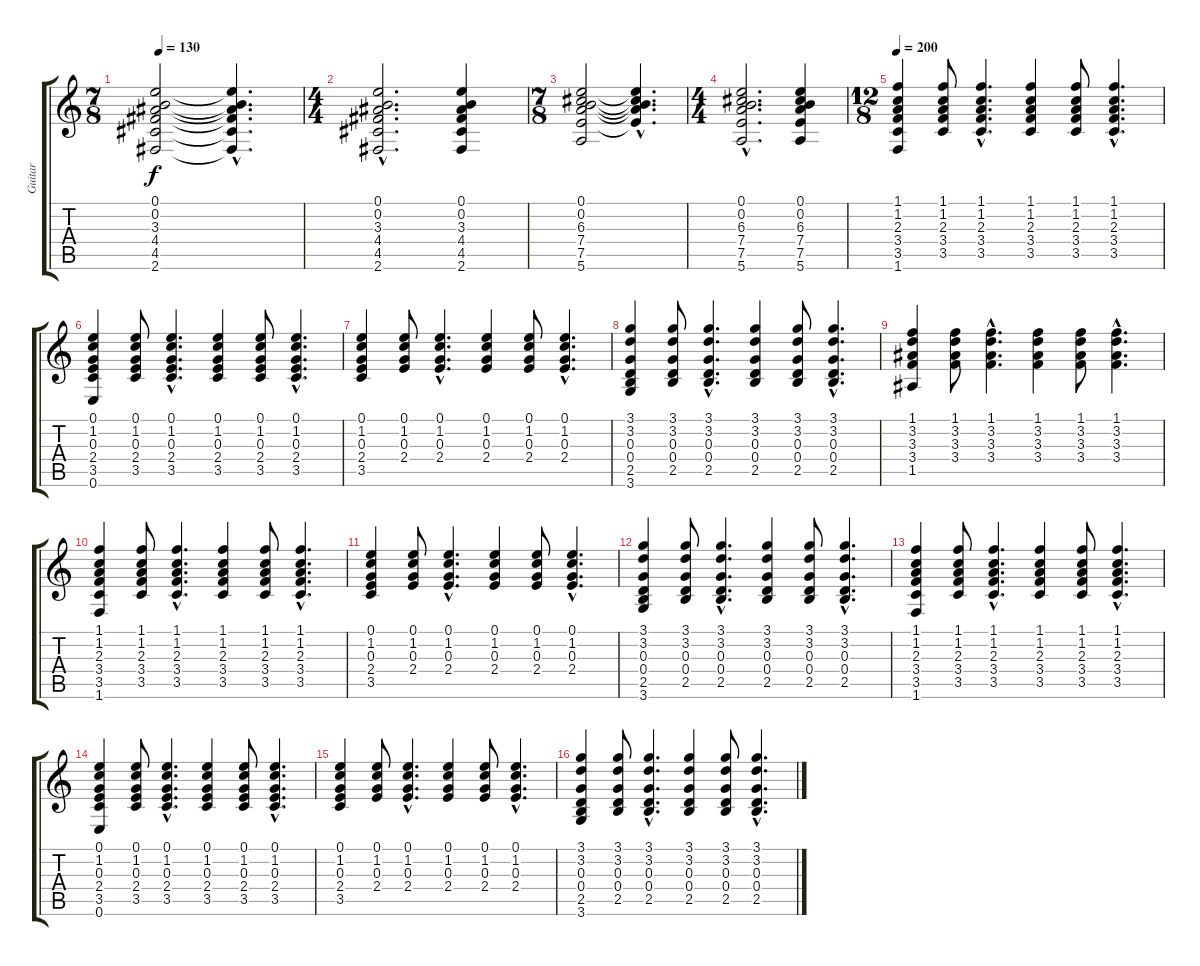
\track ("Guitar" "Guitar") {instrument overdrivenguitar}
\staff {score tabs}
\tuning (E4 B3 G3 D3 A2 E2) {hide}
\ts (7 8)
\tempo 130
\clef g2
\ks c
(0.1 0.2 3.3 4.4 4.5 2.6).2{dy f} (0.1{hac t} 0.2{hac t} 3.3{hac t} 4.4{hac t} 4.5{hac t} 2.6{hac t}).4{d} |
\ts (4 4)
(0.1{hac} 0.2{hac} 3.3{hac} 4.4{hac} 4.5{hac} 2.6{hac}).2{d} (0.1 0.2 3.3 4.4 4.5 2.6).4 |
\ts (7 8)
(0.1 0.2 6.3 7.4 7.5 5.6).2 (0.1{hac t} 0.2{hac t} 6.3{hac t} 7.4{hac t} 7.5{hac t}).4{d} |
\ts (4 4)
(0.1{hac} 0.2{hac} 6.3{hac} 7.4{hac} 7.5{hac} 5.6{hac}).2{d} (0.1 0.2 6.3 7.4 7.5 5.6).4 |
\ts (12 8)
\tempo 200
(1.1 1.2 2.3 3.4 3.5 1.6).4 (1.1 1.2 2.3 3.4 3.5).8 (1.1{hac} 1.2{hac} 2.3{hac} 3.4{hac} 3.5{hac}).4{d} (1.1 1.2 2.3 3.4 3.5).4 (1.1 1.2 2.3 3.4 3.5).8 (1.1{hac} 1.2{hac} 2.3{hac} 3.4{hac} 3.5{hac}).4{d} |
(0.1 1.2 0.3 2.4 3.5 0.6).4 (0.1 1.2 0.3 2.4 3.5).8 (0.1{hac} 1.2{hac} 0.3{hac} 2.4{hac} 3.5{hac}).4{d} (0.1 1.2 0.3 2.4 3.5).4 (0.1 1.2 0.3 2.4 3.5).8 (0.1{hac} 1.2{hac} 0.3{hac} 2.4{hac} 3.5{hac}).4{d} |
(0.1 1.2 0.3 2.4 3.5).4 (0.1 1.2 0.3 2.4).8 (0.1{hac} 1.2{hac} 0.3{hac} 2.4{hac}).4{d} (0.1 1.2 0.3 2.4).4 (0.1 1.2 0.3 2.4).8 (0.1{hac} 1.2{hac} 0.3{hac} 2.4{hac}).4{d} |
(3.1 3.2 0.3 0.4 2.5 3.6).4 (3.1 3.2 0.3 0.4 2.5).8 (3.1{hac} 3.2{hac} 0.3{hac} 0.4{hac} 2.5{hac}).4{d} (3.1 3.2 0.3 0.4 2.5).4 (3.1 3.2 0.3 0.4 2.5).8 (3.1{hac} 3.2{hac} 0.3{hac} 0.4{hac} 2.5{hac}).4{d} |
(1.1 3.2 3.3 3.4 1.5).4 (1.1 3.2 3.3 3.4).8 (1.1{hac} 3.2{hac} 3.3{hac} 3.4{hac}).4{d} (1.1 3.2 3.3 3.4).4 (1.1 3.2 3.3 3.4).8 (1.1{hac} 3.2{hac} 3.3{hac} 3.4{hac}).4{d} |
(1.1 1.2 2.3 3.4 3.5 1.6).4 (1.1 1.2 2.3 3.4 3.5).8 (1.1{hac} 1.2{hac} 2.3{hac} 3.4{hac} 3.5{hac}).4{d} (1.1 1.2 2.3 3.4 3.5).4 (1.1 1.2 2.3 3.4 3.5).8 (1.1{hac} 1.2{hac} 2.3{hac} 3.4{hac} 3.5{hac}).4{d} |
(0.1 1.2 0.3 2.4 3.5).4 (0.1 1.2 0.3 2.4).8 (0.1{hac} 1.2{hac} 0.3{hac} 2.4{hac}).4{d} (0.1 1.2 0.3 2.4).4 (0.1 1.2 0.3 2.4).8 (0.1{hac} 1.2{hac} 0.3{hac} 2.4{hac}).4{d} |
(3.1 3.2 0.3 0.4 2.5 3.6).4 (3.1 3.2 0.3 0.4 2.5).8 (3.1{hac} 3.2{hac} 0.3{hac} 0.4{hac} 2.5{hac}).4{d} (3.1 3.2 0.3 0.4 2.5).4 (3.1 3.2 0.3 0.4 2.5).8 (3.1{hac} 3.2{hac} 0.3{hac} 0.4{hac} 2.5{hac}).4{d} |
(1.1 1.2 2.3 3.4 3.5 1.6).4 (1.1 1.2 2.3 3.4 3.5).8 (1.1{hac} 1.2{hac} 2.3{hac} 3.4{hac} 3.5{hac}).4{d} (1.1 1.2 2.3 3.4 3.5).4 (1.1 1.2 2.3 3.4 3.5).8 (1.1{hac} 1.2{hac} 2.3{hac} 3.4{hac} 3.5{hac}).4{d} |
(0.1 1.2 0.3 2.4 3.5 0.6).4 (0.1 1.2 0.3 2.4 3.5).8 (0.1{hac} 1.2{hac} 0.3{hac} 2.4{hac} 3.5{hac}).4{d} (0.1 1.2 0.3 2.4 3.5).4 (0.1 1.2 0.3 2.4 3.5).8 (0.1{hac} 1.2{hac} 0.3{hac} 2.4{hac} 3.5{hac}).4{d} |
(0.1 1.2 0.3 2.4 3.5).4 (0.1 1.2 0.3 2.4).8 (0.1{hac} 1.2{hac} 0.3{hac} 2.4{hac}).4{d} (0.1 1.2 0.3 2.4).4 (0.1 1.2 0.3 2.4).8 (0.1{hac} 1.2{hac} 0.3{hac} 2.4{hac}).4{d} |
(3.1 3.2 0.3 0.4 2.5 3.6).4 (3.1 3.2 0.3 0.4 2.5).8 (3.1{hac} 3.2{hac} 0.3{hac} 0.4{hac} 2.5{hac}).4{d} (3.1 3.2 0.3 0.4 2.5).4 (3.1 3.2 0.3 0.4 2.5).8 (3.1{hac} 3.2{hac} 0.3{hac} 0.4{hac} 2.5{hac}).4{d}
